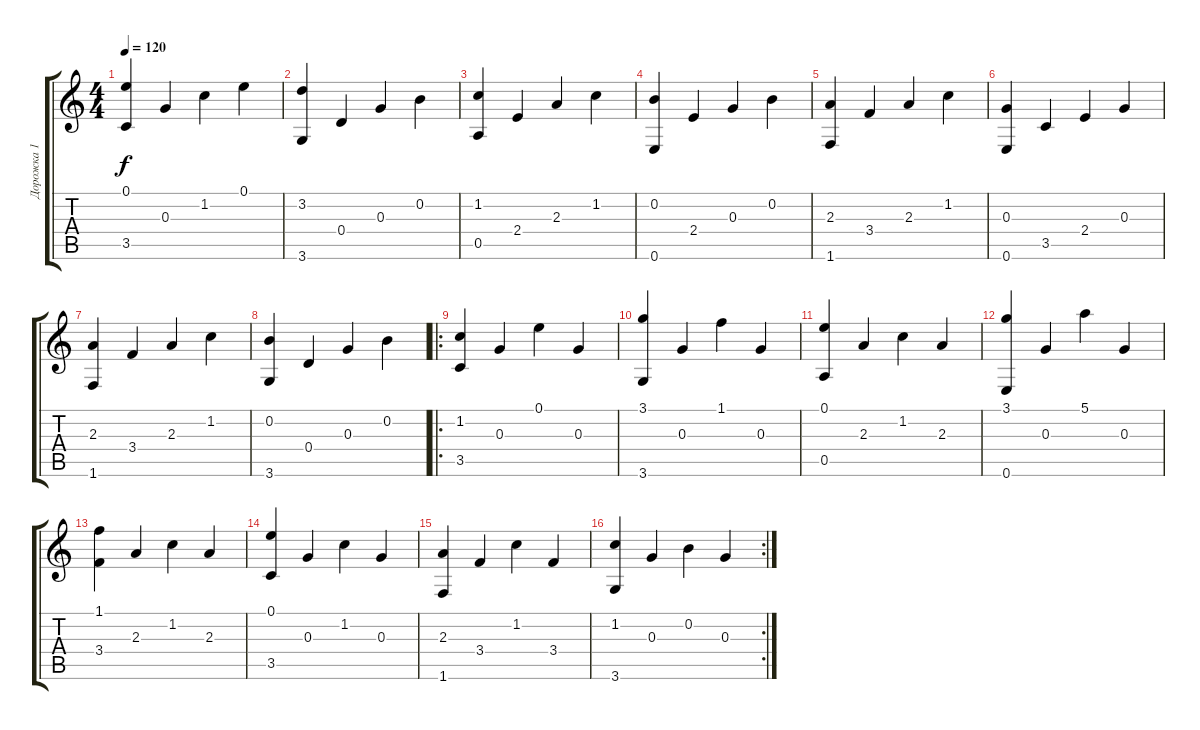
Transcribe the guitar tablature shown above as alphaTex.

\track ("Дорожка 1" "Дорожка 1") {instrument acousticguitarsteel}
\staff {score tabs}
\tuning (E4 B3 G3 D3 A2 E2) {hide}
\ts (4 4)
\tempo 120
\clef g2
\ks c
(0.1 3.5).4{dy f} 0.3.4 1.2.4 0.1.4 |
(3.2 3.6).4 0.4.4 0.3.4 0.2.4 |
(1.2 0.5).4 2.4.4 2.3.4 1.2.4 |
(0.2 0.6).4 2.4.4 0.3.4 0.2.4 |
(2.3 1.6).4 3.4.4 2.3.4 1.2.4 |
(0.3 0.6).4 3.5.4 2.4.4 0.3.4 |
(2.3 1.6).4 3.4.4 2.3.4 1.2.4 |
(0.2 3.6).4 0.4.4 0.3.4 0.2.4 |
\ro
(1.2 3.5).4 0.3.4 0.1.4 0.3.4 |
(3.1 3.6).4 0.3.4 1.1.4 0.3.4 |
(0.1 0.5).4 2.3.4 1.2.4 2.3.4 |
(3.1 0.6).4 0.3.4 5.1.4 0.3.4 |
(1.1 3.4).4 2.3.4 1.2.4 2.3.4 |
(0.1 3.5).4 0.3.4 1.2.4 0.3.4 |
(2.3 1.6).4 3.4.4 1.2.4 3.4.4 |
\rc 2
(1.2 3.6).4 0.3.4 0.2.4 0.3.4
